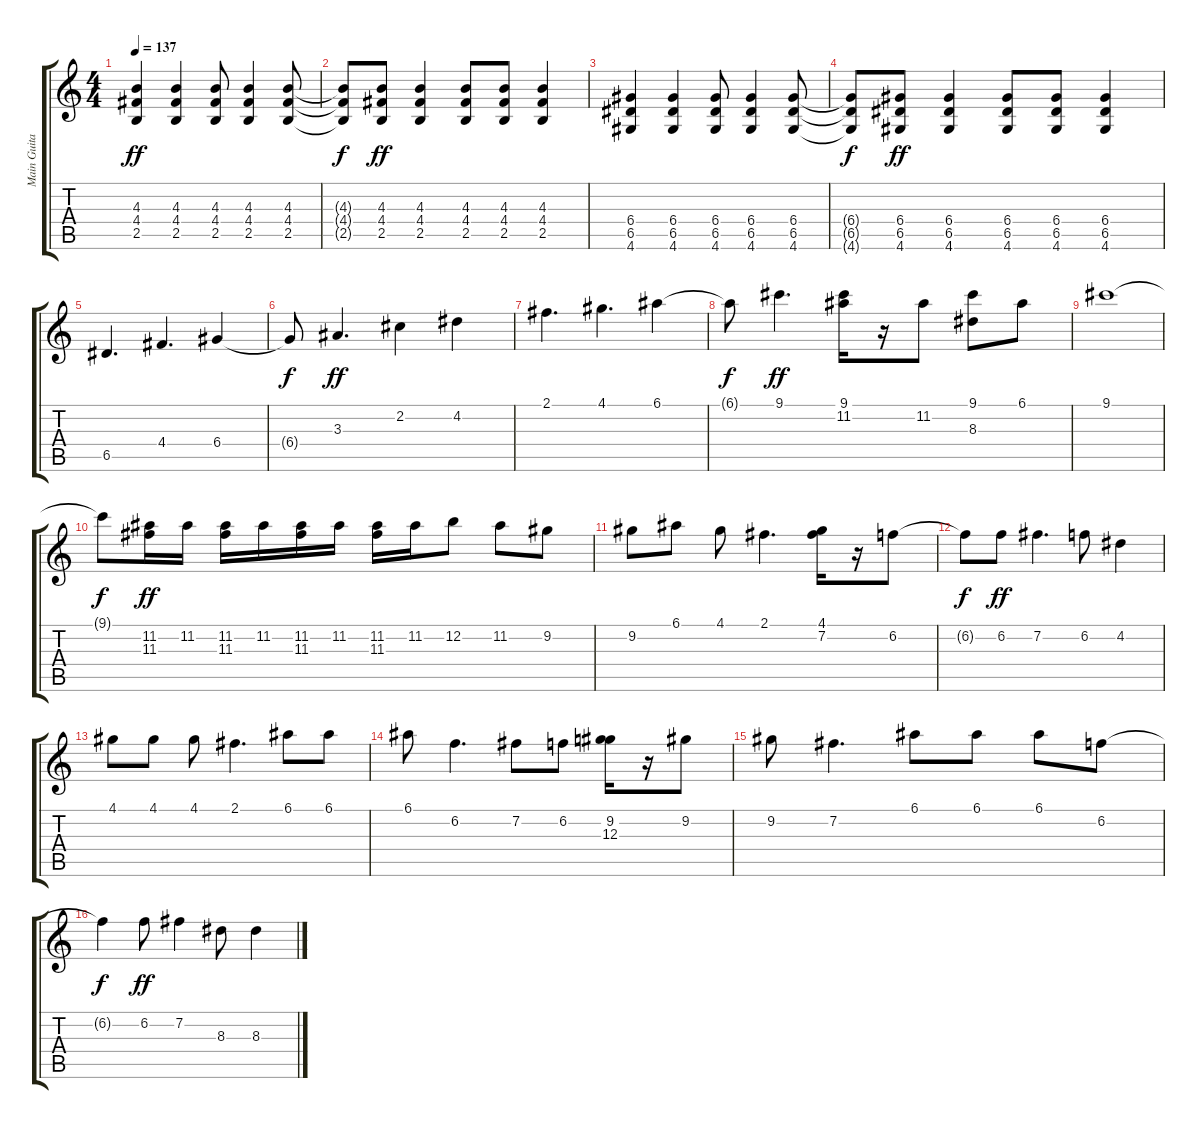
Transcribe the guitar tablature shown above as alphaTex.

\track ("Main Guitar !!" "Main Guita") {instrument distortionguitar}
\staff {score tabs}
\tuning (E4 B3 G3 D3 A2 E2) {hide}
\ts (4 4)
\tempo 137
\clef g2
\ks c
(4.3 4.4 2.5).4{dy ff} (4.3 4.4 2.5).4 (4.3 4.4 2.5).8 (4.3 4.4 2.5).4 (4.3 4.4 2.5).8 |
(4.3{t} 4.4{t} 2.5{t}).8{dy f} (4.3 4.4 2.5).8{dy ff} (4.3 4.4 2.5).4 (4.3 4.4 2.5).8 (4.3 4.4 2.5).8 (4.3 4.4 2.5).4 |
(6.4 6.5 4.6).4 (6.4 6.5 4.6).4 (6.4 6.5 4.6).8 (6.4 6.5 4.6).4 (6.4 6.5 4.6).8 |
(6.4{t} 6.5{t} 4.6{t}).8{dy f} (6.4 6.5 4.6).8{dy ff} (6.4 6.5 4.6).4 (6.4 6.5 4.6).8 (6.4 6.5 4.6).8 (6.4 6.5 4.6).4 |
6.5.4{d} 4.4.4{d} 6.4.4 |
6.4{t}.8{dy f} 3.3.4{d dy ff} 2.2.4 4.2.4 |
2.1.4{d} 4.1.4{d} 6.1.4 |
6.1{t}.8{dy f} 9.1.4{d dy ff} (9.1 11.2).16 r.16 11.2.8 (9.1 8.3).8 6.1.8 |
9.1.1 |
9.1{t}.8{dy f} (11.2 11.3).16{dy ff} 11.2.16 (11.2 11.3).16 11.2.16 (11.2 11.3).16 11.2.16 (11.2 11.3).16 11.2.16 12.2.8 11.2.8 9.2.8 |
9.2.8 6.1.8 4.1.8 2.1.4{d} (4.1 7.2).16 r.16 6.2.8 |
6.2{t}.8{dy f} 6.2.8{dy ff} 7.2.4{d} 6.2.8 4.2.4 |
4.1.8 4.1.8 4.1.8 2.1.4{d} 6.1.8 6.1.8 |
6.1.8 6.2.4{d} 7.2.8 6.2.8 (9.2 12.3).16 r.16 9.2.8 |
9.2.8 7.2.4{d} 6.1.8 6.1.8 6.1.8 6.2.8 |
6.2{t}.4{dy f} 6.2.8{dy ff} 7.2.4 8.3.8 8.3.4
